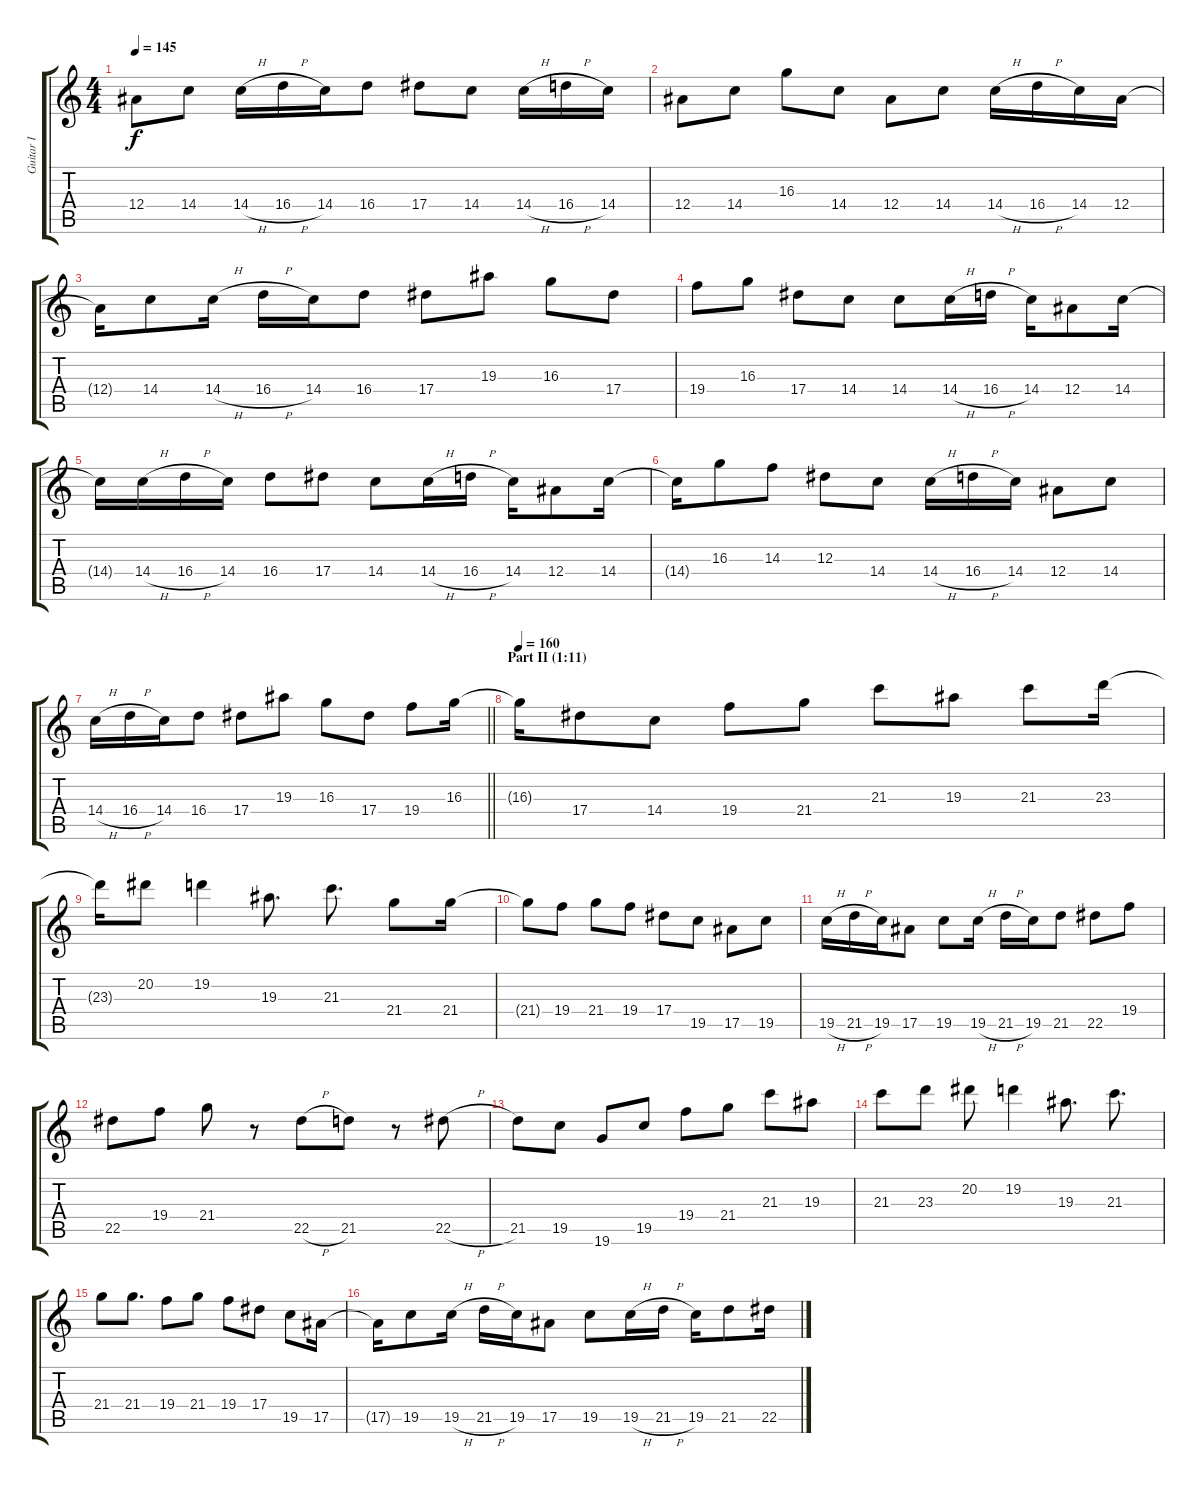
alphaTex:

\track ("Guitar I" "Guitar I") {instrument distortionguitar}
\staff {score tabs}
\tuning (C4 G3 Eb3 Bb2 F2 C2) {hide}
\ts (4 4)
\tempo 145
\clef g2
\ks c
12.4.8{dy f} 14.4.8 14.4{h}.16 16.4{h}.16 14.4.16 16.4.8 17.4.8 14.4.8 14.4{h}.16 16.4{h}.16 14.4.16 |
12.4.8 14.4.8 16.3.8 14.4.8 12.4.8 14.4.8 14.4{h}.16 16.4{h}.16 14.4.16 12.4.16 |
12.4{t}.16 14.4.8 14.4{h}.16 16.4{h}.16 14.4.16 16.4.8 17.4.8 19.3.8 16.3.8 17.4.8 |
19.4.8 16.3.8 17.4.8 14.4.8 14.4.8 14.4{h}.16 16.4{h}.16 14.4.16 12.4.8 14.4.16 |
14.4{t}.16 14.4{h}.16 16.4{h}.16 14.4.16 16.4.8 17.4.8 14.4.8 14.4{h}.16 16.4{h}.16 14.4.16 12.4.8 14.4.16 |
14.4{t}.16 16.3.8 14.3.8 12.3.8 14.4.8 14.4{h}.16 16.4{h}.16 14.4.16 12.4.8 14.4.8 |
\barLineRight lightlight
14.4{h}.16 16.4{h}.16 14.4.16 16.4.8 17.4.8 19.3.8 16.3.8 17.4.8 19.4.8 16.3.16 |
\section ("" "Part II (1:11)")
\tempo 160
16.3{t}.16 17.4.8 14.4.8 19.4.8 21.4.8 21.3.8 19.3.8 21.3.8 23.3.16 |
23.3{t}.16 20.2.8 19.2.4 19.3.8{d} 21.3.8{d} 21.4.8 21.4.16 |
21.4{t}.8 19.4.8 21.4.8 19.4.8 17.4.8 19.5.8 17.5.8 19.5.8 |
19.5{h}.16 21.5{h}.16 19.5.16 17.5.8 19.5.8 19.5{h}.16 21.5{h}.16 19.5.16 21.5.8 22.5.8 19.4.8 |
22.5.8 19.4.8 21.4.8 r.8 22.5{h}.8 21.5.8 r.8 22.5{h}.8 |
21.5.8 19.5.8 19.6.8 19.5.8 19.4.8 21.4.8 21.3.8 19.3.8 |
21.3.8 23.3.8 20.2.8 19.2.4 19.3.8{d} 21.3.8{d} |
21.4.8 21.4.8{d} 19.4.8 21.4.8 19.4.8 17.4.8 19.5.8 17.5.16 |
17.5{t}.16 19.5.8 19.5{h}.16 21.5{h}.16 19.5.16 17.5.8 19.5.8 19.5{h}.16 21.5{h}.16 19.5.16 21.5.8 22.5.16
